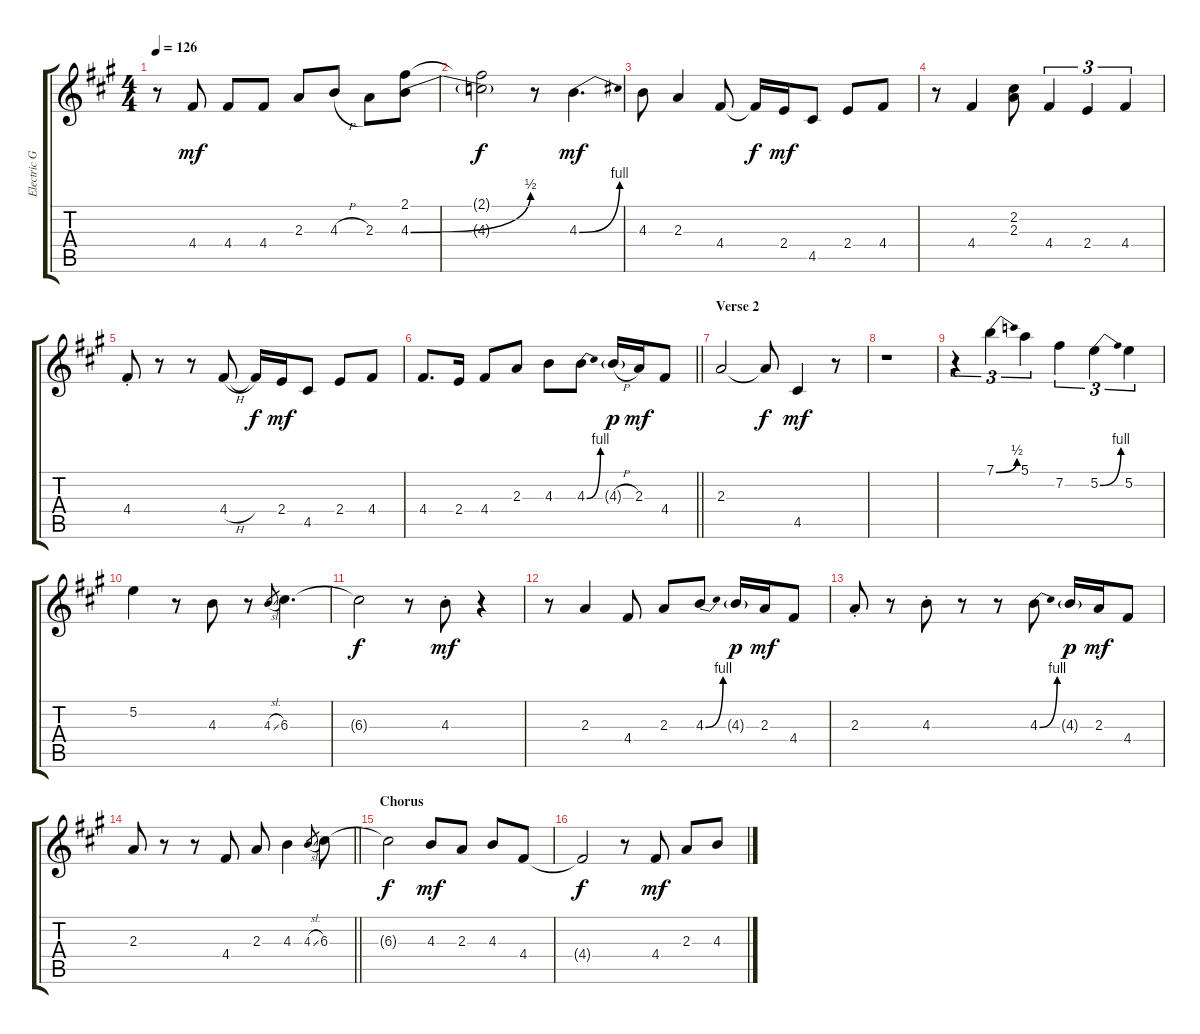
\track ("Electric Guitar 2" "Electric G") {instrument electricguitarclean}
\staff {score tabs}
\tuning (E4 B3 G3 D3 A2 E2) {hide}
\ts (4 4)
\tempo 126
\clef g2
\ks a
r.8{dy mf} 4.4.8 4.4.8 4.4.8 2.3.8 4.3{h}.8 2.3.8 (2.1 4.3{be (bend 0 0 60 2)}).8 |
(2.1{t} 4.3{t}).2{dy f} r.8 4.3{be (bend 0 0 60 4)}.4{d dy mf} |
4.3.8 2.3.4 4.4.8 4.4{t}.16{dy f} 2.4.16{dy mf} 4.5.8 2.4.8 4.4.8 |
r.8 4.4.4 (2.2 2.3).8 4.4.4{tu (3 2)} 2.4.4{tu (3 2)} 4.4.4{tu (3 2)} |
4.4{st}.8 r.8 r.8 4.4{h}.8 4.4{t}.16{dy f} 2.4.16{dy mf} 4.5.8 2.4.8 4.4.8 |
\barLineRight lightlight
4.4.8{d} 2.4.16 4.4.8 2.3.8 4.3.8 4.3{be (bend 0 0 60 4)}.8 4.3{h g}.16{dy p} 2.3.16{dy mf} 4.4.8 |
\section ("" "Verse 2")
2.3.2 2.3{t}.8{dy f} 4.5.4{dy mf} r.8 |
r.1 |
r.4{tu (3 2)} 7.1{be (bend 0 0 60 2)}.4{tu (3 2)} 5.1.4{tu (3 2)} 7.2.4{tu (3 2)} 5.2{be (bend 0 0 60 4)}.4{tu (3 2)} 5.2.4{tu (3 2)} |
5.2.4 r.8 4.3.8 r.8 4.3{sl}.8{gr} 6.3.4{d} |
6.3{t}.2{dy f} r.8 4.3{st}.8{dy mf} r.4 |
r.8 2.3.4 4.4.8 2.3.8 4.3{be (bend 0 0 60 4)}.8 4.3{g}.16{dy p} 2.3.16{dy mf} 4.4.8 |
2.3{st}.8 r.8 4.3{st}.8 r.8 r.8 4.3{be (bend 0 0 60 4)}.8 4.3{g}.16{dy p} 2.3.16{dy mf} 4.4.8 |
\barLineRight lightlight
2.3.8 r.8 r.8 4.4.8 2.3.8 4.3.4 4.3{sl}.8{gr} 6.3.8 |
\section ("" "Chorus")
6.3{t}.2{dy f} 4.3.8{dy mf} 2.3.8 4.3.8 4.4.8 |
4.4{t}.2{dy f} r.8 4.4.8{dy mf} 2.3.8 4.3.8
